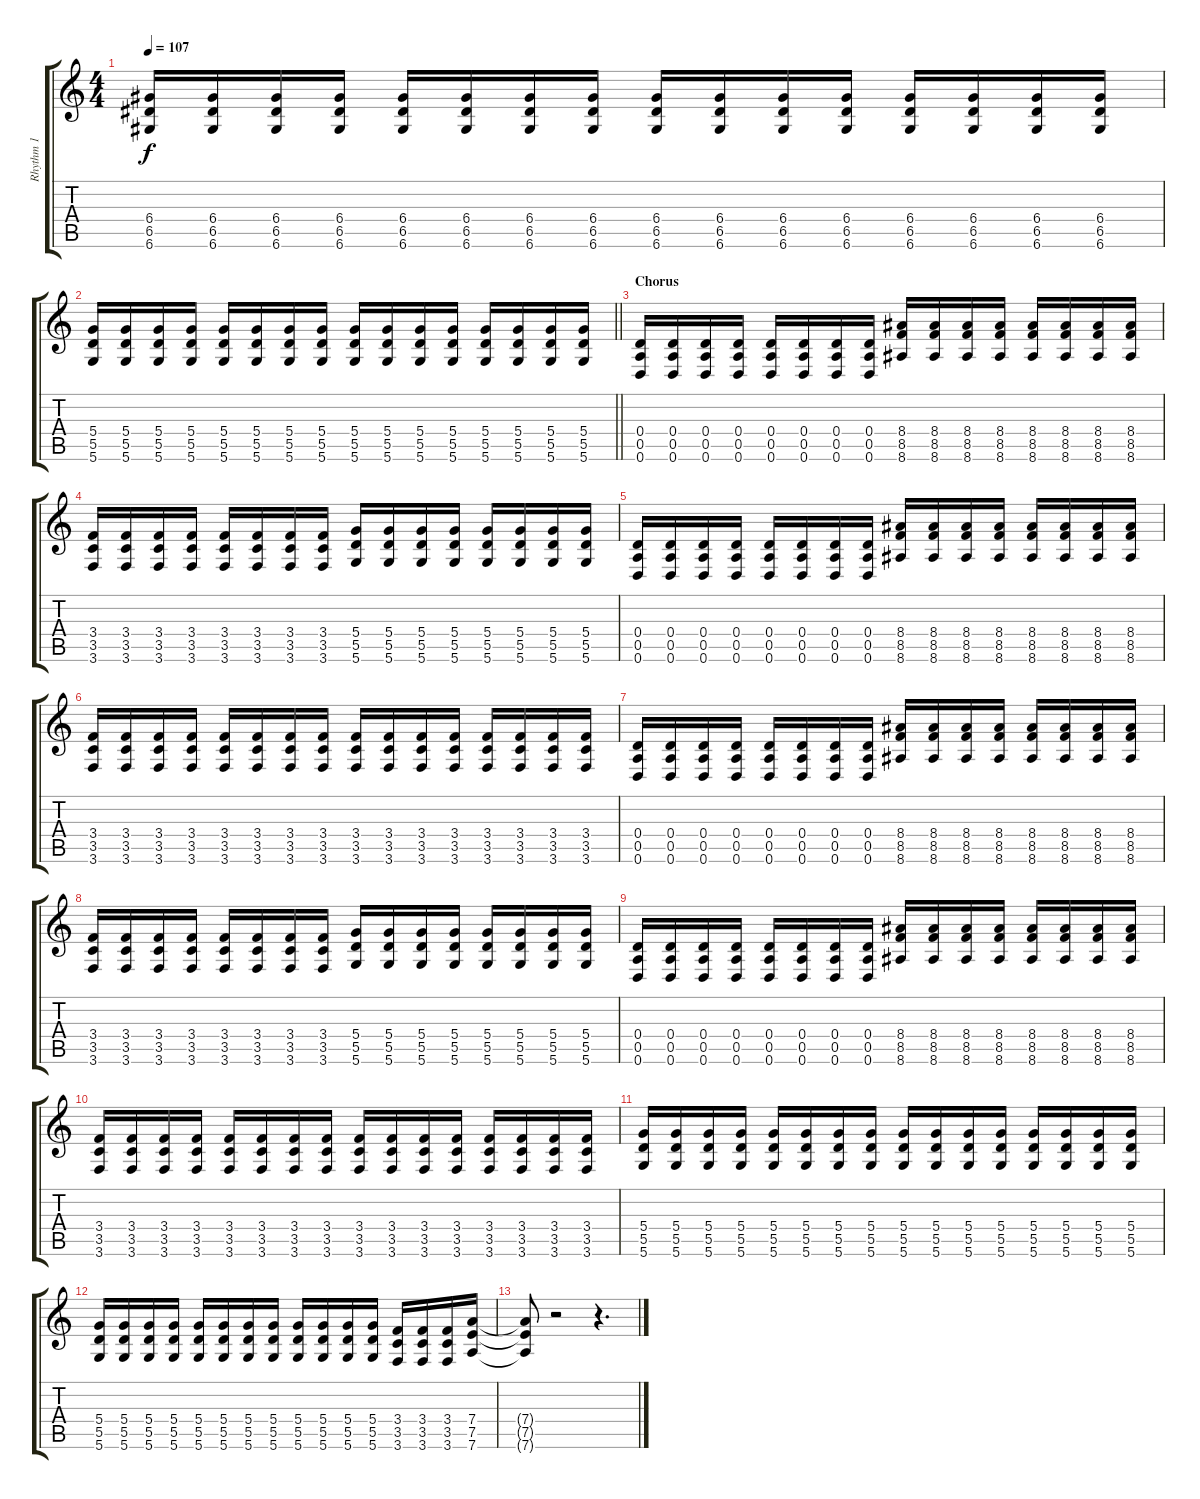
\track ("Rhythm 1" "Rhythm 1") {instrument distortionguitar}
\staff {score tabs}
\tuning (E4 B3 G3 D3 A2 D2) {hide}
\ts (4 4)
\tempo 107
\clef g2
\ks c
(6.4 6.5 6.6).16{dy f} (6.4 6.5 6.6).16 (6.4 6.5 6.6).16 (6.4 6.5 6.6).16 (6.4 6.5 6.6).16 (6.4 6.5 6.6).16 (6.4 6.5 6.6).16 (6.4 6.5 6.6).16 (6.4 6.5 6.6).16 (6.4 6.5 6.6).16 (6.4 6.5 6.6).16 (6.4 6.5 6.6).16 (6.4 6.5 6.6).16 (6.4 6.5 6.6).16 (6.4 6.5 6.6).16 (6.4 6.5 6.6).16 |
\barLineRight lightlight
(5.4 5.5 5.6).16 (5.4 5.5 5.6).16 (5.4 5.5 5.6).16 (5.4 5.5 5.6).16 (5.4 5.5 5.6).16 (5.4 5.5 5.6).16 (5.4 5.5 5.6).16 (5.4 5.5 5.6).16 (5.4 5.5 5.6).16 (5.4 5.5 5.6).16 (5.4 5.5 5.6).16 (5.4 5.5 5.6).16 (5.4 5.5 5.6).16 (5.4 5.5 5.6).16 (5.4 5.5 5.6).16 (5.4 5.5 5.6).16 |
\section ("" "Chorus")
(0.4 0.5 0.6).16 (0.4 0.5 0.6).16 (0.4 0.5 0.6).16 (0.4 0.5 0.6).16 (0.4 0.5 0.6).16 (0.4 0.5 0.6).16 (0.4 0.5 0.6).16 (0.4 0.5 0.6).16 (8.4 8.5 8.6).16 (8.4 8.5 8.6).16 (8.4 8.5 8.6).16 (8.4 8.5 8.6).16 (8.4 8.5 8.6).16 (8.4 8.5 8.6).16 (8.4 8.5 8.6).16 (8.4 8.5 8.6).16 |
(3.4 3.5 3.6).16 (3.4 3.5 3.6).16 (3.4 3.5 3.6).16 (3.4 3.5 3.6).16 (3.4 3.5 3.6).16 (3.4 3.5 3.6).16 (3.4 3.5 3.6).16 (3.4 3.5 3.6).16 (5.4 5.5 5.6).16 (5.4 5.5 5.6).16 (5.4 5.5 5.6).16 (5.4 5.5 5.6).16 (5.4 5.5 5.6).16 (5.4 5.5 5.6).16 (5.4 5.5 5.6).16 (5.4 5.5 5.6).16 |
(0.4 0.5 0.6).16 (0.4 0.5 0.6).16 (0.4 0.5 0.6).16 (0.4 0.5 0.6).16 (0.4 0.5 0.6).16 (0.4 0.5 0.6).16 (0.4 0.5 0.6).16 (0.4 0.5 0.6).16 (8.4 8.5 8.6).16 (8.4 8.5 8.6).16 (8.4 8.5 8.6).16 (8.4 8.5 8.6).16 (8.4 8.5 8.6).16 (8.4 8.5 8.6).16 (8.4 8.5 8.6).16 (8.4 8.5 8.6).16 |
(3.4 3.5 3.6).16 (3.4 3.5 3.6).16 (3.4 3.5 3.6).16 (3.4 3.5 3.6).16 (3.4 3.5 3.6).16 (3.4 3.5 3.6).16 (3.4 3.5 3.6).16 (3.4 3.5 3.6).16 (3.4 3.5 3.6).16 (3.4 3.5 3.6).16 (3.4 3.5 3.6).16 (3.4 3.5 3.6).16 (3.4 3.5 3.6).16 (3.4 3.5 3.6).16 (3.4 3.5 3.6).16 (3.4 3.5 3.6).16 |
(0.4 0.5 0.6).16 (0.4 0.5 0.6).16 (0.4 0.5 0.6).16 (0.4 0.5 0.6).16 (0.4 0.5 0.6).16 (0.4 0.5 0.6).16 (0.4 0.5 0.6).16 (0.4 0.5 0.6).16 (8.4 8.5 8.6).16 (8.4 8.5 8.6).16 (8.4 8.5 8.6).16 (8.4 8.5 8.6).16 (8.4 8.5 8.6).16 (8.4 8.5 8.6).16 (8.4 8.5 8.6).16 (8.4 8.5 8.6).16 |
(3.4 3.5 3.6).16 (3.4 3.5 3.6).16 (3.4 3.5 3.6).16 (3.4 3.5 3.6).16 (3.4 3.5 3.6).16 (3.4 3.5 3.6).16 (3.4 3.5 3.6).16 (3.4 3.5 3.6).16 (5.4 5.5 5.6).16 (5.4 5.5 5.6).16 (5.4 5.5 5.6).16 (5.4 5.5 5.6).16 (5.4 5.5 5.6).16 (5.4 5.5 5.6).16 (5.4 5.5 5.6).16 (5.4 5.5 5.6).16 |
(0.4 0.5 0.6).16 (0.4 0.5 0.6).16 (0.4 0.5 0.6).16 (0.4 0.5 0.6).16 (0.4 0.5 0.6).16 (0.4 0.5 0.6).16 (0.4 0.5 0.6).16 (0.4 0.5 0.6).16 (8.4 8.5 8.6).16 (8.4 8.5 8.6).16 (8.4 8.5 8.6).16 (8.4 8.5 8.6).16 (8.4 8.5 8.6).16 (8.4 8.5 8.6).16 (8.4 8.5 8.6).16 (8.4 8.5 8.6).16 |
(3.4 3.5 3.6).16 (3.4 3.5 3.6).16 (3.4 3.5 3.6).16 (3.4 3.5 3.6).16 (3.4 3.5 3.6).16 (3.4 3.5 3.6).16 (3.4 3.5 3.6).16 (3.4 3.5 3.6).16 (3.4 3.5 3.6).16 (3.4 3.5 3.6).16 (3.4 3.5 3.6).16 (3.4 3.5 3.6).16 (3.4 3.5 3.6).16 (3.4 3.5 3.6).16 (3.4 3.5 3.6).16 (3.4 3.5 3.6).16 |
(5.4 5.5 5.6).16 (5.4 5.5 5.6).16 (5.4 5.5 5.6).16 (5.4 5.5 5.6).16 (5.4 5.5 5.6).16 (5.4 5.5 5.6).16 (5.4 5.5 5.6).16 (5.4 5.5 5.6).16 (5.4 5.5 5.6).16 (5.4 5.5 5.6).16 (5.4 5.5 5.6).16 (5.4 5.5 5.6).16 (5.4 5.5 5.6).16 (5.4 5.5 5.6).16 (5.4 5.5 5.6).16 (5.4 5.5 5.6).16 |
(5.4 5.5 5.6).16 (5.4 5.5 5.6).16 (5.4 5.5 5.6).16 (5.4 5.5 5.6).16 (5.4 5.5 5.6).16 (5.4 5.5 5.6).16 (5.4 5.5 5.6).16 (5.4 5.5 5.6).16 (5.4 5.5 5.6).16 (5.4 5.5 5.6).16 (5.4 5.5 5.6).16 (5.4 5.5 5.6).16 (3.4 3.5 3.6).16 (3.4 3.5 3.6).16 (3.4 3.5 3.6).16 (7.4 7.5 7.6).16 |
(7.4{t} 7.5{t} 7.6{t}).8 r.2 r.4{d}
